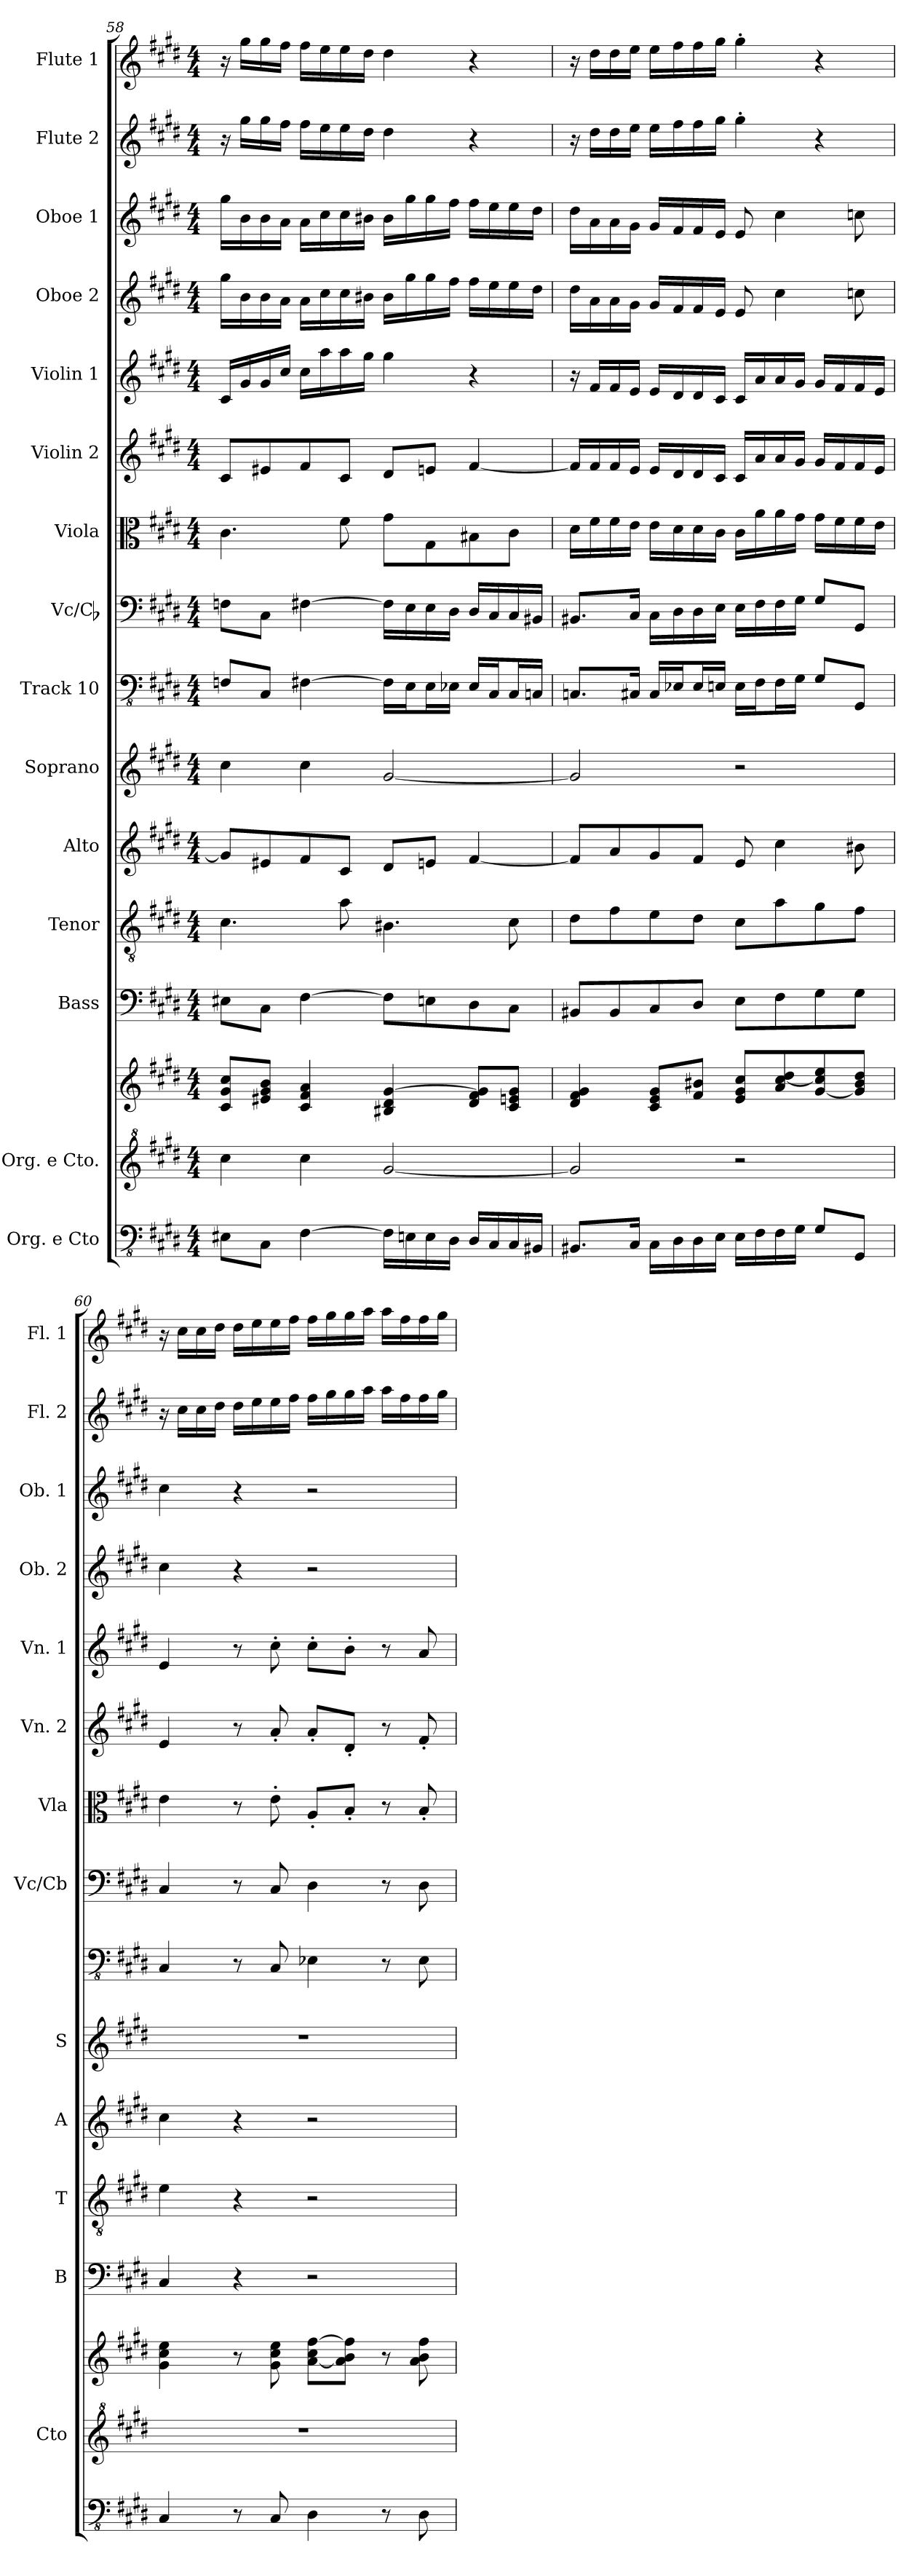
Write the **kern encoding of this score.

**kern	**kern	**kern	**kern	**kern	**kern	**kern	**kern	**kern	**kern	**kern	**kern	**kern	**kern	**kern	**kern
*part15	*part14	*part14	*part13	*part12	*part11	*part10	*part9	*part8	*part7	*part6	*part5	*part4	*part3	*part2	*part1
*staff16	*staff15	*staff14	*staff13	*staff12	*staff11	*staff10	*staff9	*staff8	*staff7	*staff6	*staff5	*staff4	*staff3	*staff2	*staff1
*I"Org. e Cto	*I"Org. e Cto.	*	*I"Bass	*I"Tenor	*I"Alto	*I"Soprano	*I"Track 10	*I"Vc/Cb	*I"Viola	*I"Violin 2	*I"Violin 1	*I"Oboe 2	*I"Oboe 1	*I"Flute 2	*I"Flute 1
*	*I'Cto	*	*I'B	*I'T	*I'A	*I'S	*	*I'Vc/Cb	*I'Vla	*I'Vn. 2	*I'Vn. 1	*I'Ob. 2	*I'Ob. 1	*I'Fl. 2	*I'Fl. 1
!!LO:PB:g=z
*clefFv4	*clefG^2	*clefG2	*clefF4	*clefGv2	*clefG2	*clefG2	*clefFv4	*clefF4	*clefC3	*clefG2	*clefG2	*clefG2	*clefG2	*clefG2	*clefG2
*k[f#c#g#d#]	*k[f#c#g#d#]	*k[f#c#g#d#]	*k[f#c#g#d#]	*k[f#c#g#d#]	*k[f#c#g#d#]	*k[f#c#g#d#]	*k[f#c#g#d#]	*k[f#c#g#d#]	*k[f#c#g#d#]	*k[f#c#g#d#]	*k[f#c#g#d#]	*k[f#c#g#d#]	*k[f#c#g#d#]	*k[f#c#g#d#]	*k[f#c#g#d#]
*M4/4	*M4/4	*M4/4	*M4/4	*M4/4	*M4/4	*M4/4	*M4/4	*M4/4	*M4/4	*M4/4	*M4/4	*M4/4	*M4/4	*M4/4	*M4/4
=58	=58	=58	=58	=58	=58	=58	=58	=58	=58	=58	=58	=58	=58	=58	=58
8EE#X\L	4ccc#\	8c#/ 8g#/ 8cc#/L	8E#X\L	4.c#\	8g#/L]	4cc#\	8FFn/L	8Fn\L	4.c#\	8c#/L	16c#/LL	16gg#\LL	16gg#\LL	16r	16r
.	.	.	.	.	.	.	.	.	.	.	16g#/	16b\	16b\	16gg#\LL	16gg#\LL
8CC#\J	.	8e#X/ 8g#/ 8b/J	8C#\J	.	8e#X/	.	8CC#/J	8C#\J	.	8e#X/	16g#/	16b\	16b\	16gg#\	16gg#\
.	.	.	.	.	.	.	.	.	.	.	16cc#/JJ	16a\JJ	16a\JJ	16ff#\JJ	16ff#\JJ
[4FF#\	4ccc#\	4c#/ 4f#/ 4a/	[4F#\	.	8f#/	4cc#\	[4FF#X\	[4F#X\	.	8f#/	16cc#\LL	16a\LL	16a\LL	16ff#\LL	16ff#\LL
.	.	.	.	.	.	.	.	.	.	.	16aa\	16cc#\	16cc#\	16ee\	16ee\
.	.	.	.	8a\	8c#/J	.	.	.	8f#\	8c#/J	16aa\	16cc#\	16cc#\	16ee\	16ee\
.	.	.	.	.	.	.	.	.	.	.	16gg#\JJ	16b#X\JJ	16b#X\JJ	16dd#\JJ	16dd#\JJ
16FF#\LL]	[2gg#/	4B#X/ 4d#/ [4g#/	8F#\L]	4.B#X\	8d#/L	[2g#/	16FF#\LL]	16F#\LL]	8g#\L	8d#/L	4gg#\	16b#\LL	16b#\LL	4dd#\	4dd#\
16EEn\	.	.	.	.	.	.	16EE\J	16E\	.	.	.	16gg#\	16gg#\	.	.
16EE\	.	.	8En\	.	8en/J	.	16EE\L	16E\	8G#\	8en/J	.	16gg#\	16gg#\	.	.
16DD#\JJ	.	.	.	.	.	.	16EE-X\JJ	16D#\JJ	.	.	.	16ff#\JJ	16ff#\JJ	.	.
16DD#/LL	.	8d#/ 8f#/ 8g#/]L	8D#\	.	[4f#/	.	16EE-/LL	16D#/LL	8B#X\	[4f#/	4r	16ff#\LL	16ff#\LL	4r	4r
16CC#/	.	.	.	.	.	.	16CC#/J	16C#/	.	.	.	16ee\	16ee\	.	.
16CC#/	.	8c#/ 8en/ 8g#/J	8C#\J	8c#\	.	.	16CC#/L	16C#/	8c#\J	.	.	16ee\	16ee\	.	.
16BBB#X/JJ	.	.	.	.	.	.	16CCn/JJ	16BB#X/JJ	.	.	.	16dd#\JJ	16dd#\JJ	.	.
=59	=59	=59	=59	=59	=59	=59	=59	=59	=59	=59	=59	=59	=59	=59	=59
8.BBB#X/L	2gg#/]	4d#/ 4f#/ 4g#/	8BB#X/L	8d#\L	8f#/L]	2g#/]	8.CCn/L	8.BB#X/L	16d#\LL	16f#/LL]	16r	16dd#\LL	16dd#\LL	16r	16r
.	.	.	.	.	.	.	.	.	16f#\	16f#/	16f#/LL	16a\	16a\	16dd#\LL	16dd#\LL
.	.	.	8BB#/	8f#\	8a/	.	.	.	16f#\	16f#/	16f#/	16a\	16a\	16dd#\	16dd#\
16CC#/Jk	.	.	.	.	.	.	16CC#X/Jk	16C#/Jk	16e\JJ	16e/JJ	16e/JJ	16g#\JJ	16g#\JJ	16ee\JJ	16ee\JJ
16CC#\LL	.	8c#/ 8e/ 8g#/L	8C#/	8e\	8g#/	.	16CC#/LL	16C#\LL	16e\LL	16e/LL	16e/LL	16g#/LL	16g#/LL	16ee\LL	16ee\LL
16DD#\	.	.	.	.	.	.	16EE-X/J	16D#\	16d#\	16d#/	16d#/	16f#/	16f#/	16ff#\	16ff#\
16DD#\	.	8f#/ 8b#X/J	8D#/J	8d#\J	8f#/J	.	16EE-/L	16D#\	16d#\	16d#/	16d#/	16f#/	16f#/	16ff#\	16ff#\
16EE\JJ	.	.	.	.	.	.	16EEn/JJ	16E\JJ	16c#\JJ	16c#/JJ	16c#/JJ	16e/JJ	16e/JJ	16gg#\JJ	16gg#\JJ
16EE\LL	2r	8e/ 8g#/ 8cc#/L	8E\L	8c#\L	8e/	2r	16EE\LL	16E\LL	16c#\LL	16c#/LL	16c#/LL	8e/	8e/	4gg#'\	4gg#'\
16FF#\	.	.	.	.	.	.	16FF#\J	16F#\	16a\	16a/	16a/	.	.	.	.
16FF#\	.	8a/ [8cc#/ 8dd#/	8F#\	8a\	4cc#\	.	16FF#\L	16F#\	16a\	16a/	16a/	4cc#\	4cc#\	.	.
16GG#\JJ	.	.	.	.	.	.	16GG#\JJ	16G#\JJ	16g#\JJ	16g#/JJ	16g#/JJ	.	.	.	.
8GG#/L	.	[8g#/ 8cc#/] 8ee/	8G#\	8g#\	.	.	8GG#/L	8G#/L	16g#\LL	16g#/LL	16g#/LL	.	.	4r	4r
.	.	.	.	.	.	.	.	.	16f#\	16f#/	16f#/	.	.	.	.
8GGG#/J	.	8g#/] 8b#/ 8dd#/J	8G#\J	8f#\J	8b#X\	.	8GGG#/J	8GG#/J	16f#\	16f#/	16f#/	8ccn\	8ccn\	.	.
.	.	.	.	.	.	.	.	.	16e\JJ	16e/JJ	16e/JJ	.	.	.	.
!!LO:PB:g=z
=60	=60	=60	=60	=60	=60	=60	=60	=60	=60	=60	=60	=60	=60	=60	=60
4CC#/	1r	4g#\ 4cc#\ 4ee\	4C#/	4e\	4cc#\	1r	4CC#/	4C#/	4e\	4e/	4e/	4cc#\	4cc#\	16r	16r
.	.	.	.	.	.	.	.	.	.	.	.	.	.	16cc#\LL	16cc#\LL
.	.	.	.	.	.	.	.	.	.	.	.	.	.	16cc#\	16cc#\
.	.	.	.	.	.	.	.	.	.	.	.	.	.	16dd#\JJ	16dd#\JJ
8r	.	8r	4r	4r	4r	.	8r	8r	8r	8r	8r	4r	4r	16dd#\LL	16dd#\LL
.	.	.	.	.	.	.	.	.	.	.	.	.	.	16ee\	16ee\
8CC#/	.	8g#\ 8cc#\ 8ee\	.	.	.	.	8CC#/	8C#/	8e'\	8a'/	8cc#'\	.	.	16ee\	16ee\
.	.	.	.	.	.	.	.	.	.	.	.	.	.	16ff#\JJ	16ff#\JJ
4DD#\	.	[8a\ 8cc#\ [8ff#\L	2r	2r	2r	.	4EE-X\	4D#\	8A'/L	8a'/L	8cc#'\L	2r	2r	16ff#\LL	16ff#\LL
.	.	.	.	.	.	.	.	.	.	.	.	.	.	16gg#\	16gg#\
.	.	8a\] 8b\ 8ff#\]J	.	.	.	.	.	.	8B'/J	8d#'/J	8b'\J	.	.	16gg#\	16gg#\
.	.	.	.	.	.	.	.	.	.	.	.	.	.	16aa\JJ	16aa\JJ
8r	.	8r	.	.	.	.	8r	8r	8r	8r	8r	.	.	16aa\LL	16aa\LL
.	.	.	.	.	.	.	.	.	.	.	.	.	.	16ff#\	16ff#\
8DD#\	.	8a\ 8b\ 8ff#\	.	.	.	.	8EE-\	8D#\	8B'/	8f#'/	8a/	.	.	16ff#\	16ff#\
.	.	.	.	.	.	.	.	.	.	.	.	.	.	16gg#\JJ	16gg#\JJ
=	=	=	=	=	=	=	=	=	=	=	=	=	=	=	=
*-	*-	*-	*-	*-	*-	*-	*-	*-	*-	*-	*-	*-	*-	*-	*-
